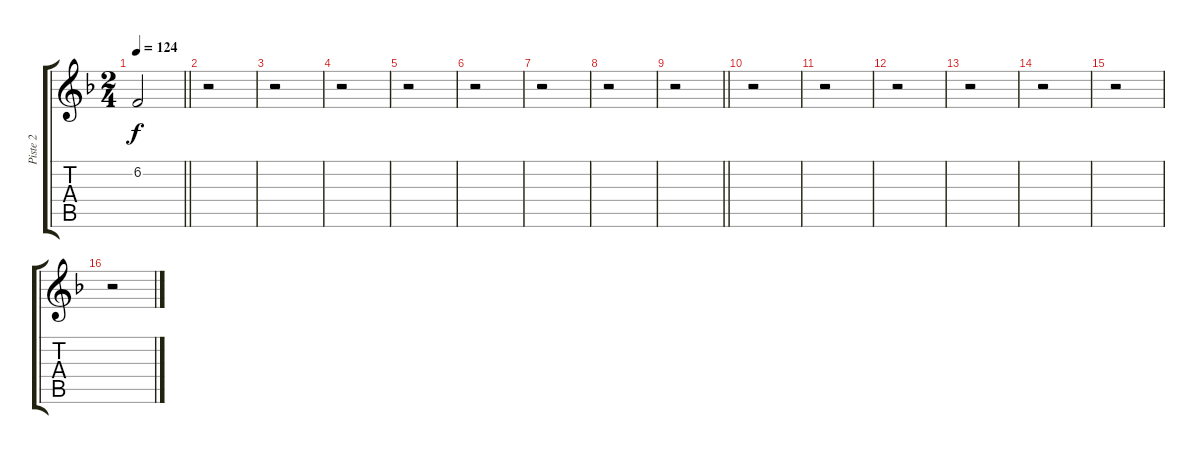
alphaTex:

\track ("Piste 2" "Piste 2") {instrument flute}
\staff {score tabs}
\tuning (E4 B3 G3 D3 A2 E2) {hide}
\ts (2 4)
\tempo 124
\clef g2
\barLineRight lightlight
\ks dminor
6.2{t}.2{dy f} |
r.2 |
r.2 |
r.2 |
r.2 |
r.2 |
r.2 |
r.2 |
\barLineRight lightlight
r.2 |
r.2 |
r.2 |
r.2 |
r.2 |
r.2 |
r.2 |
r.2
